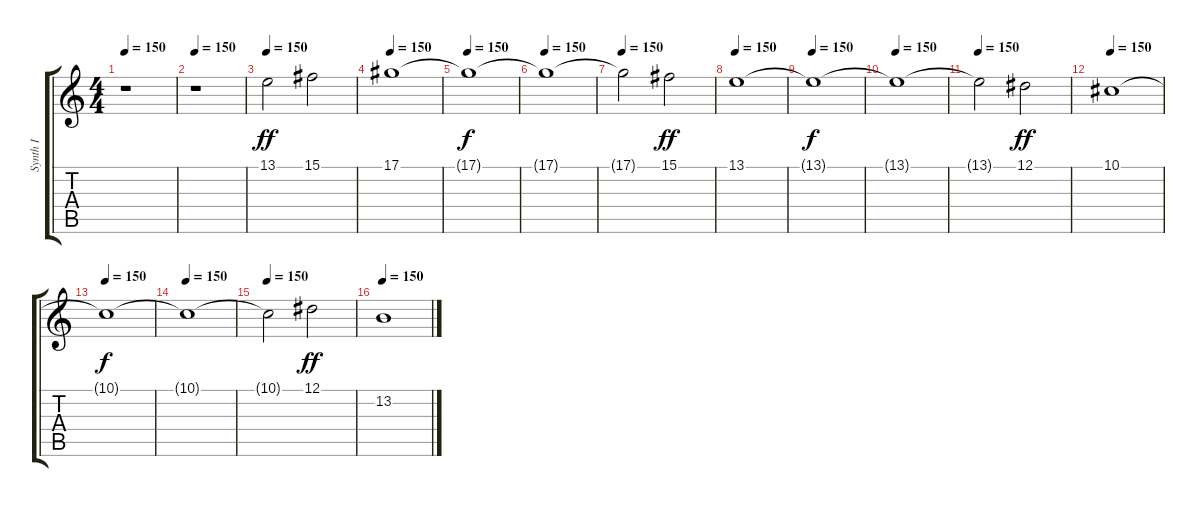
\track ("Synth I" "Synth I") {instrument stringensemble1}
\staff {score tabs}
\tuning (Eb4 Bb3 Gb3 Db3 Ab2 Eb2) {hide}
\ts (4 4)
\tempo 150
\clef g2
\ks c
r.1{dy f} |
\tempo 150
r.1 |
\tempo 150
13.1.2{dy ff volume 12 instrument synthstrings2} 15.1.2 |
\tempo 150
17.1.1{instrument synthstrings2} |
\tempo 150
17.1{t}.1{dy f} |
\tempo 150
17.1{t}.1 |
\tempo 150
17.1{t}.2 15.1.2{dy ff instrument synthstrings2} |
\tempo 150
13.1.1{instrument synthstrings2} |
\tempo 150
13.1{t}.1{dy f} |
\tempo 150
13.1{t}.1 |
\tempo 150
13.1{t}.2 12.1.2{dy ff} |
\tempo 150
10.1.1{instrument synthstrings2} |
\tempo 150
10.1{t}.1{dy f} |
\tempo 150
10.1{t}.1 |
\tempo 150
10.1{t}.2 12.1.2{dy ff instrument synthstrings2} |
\tempo 150
13.2.1{instrument synthstrings2}
